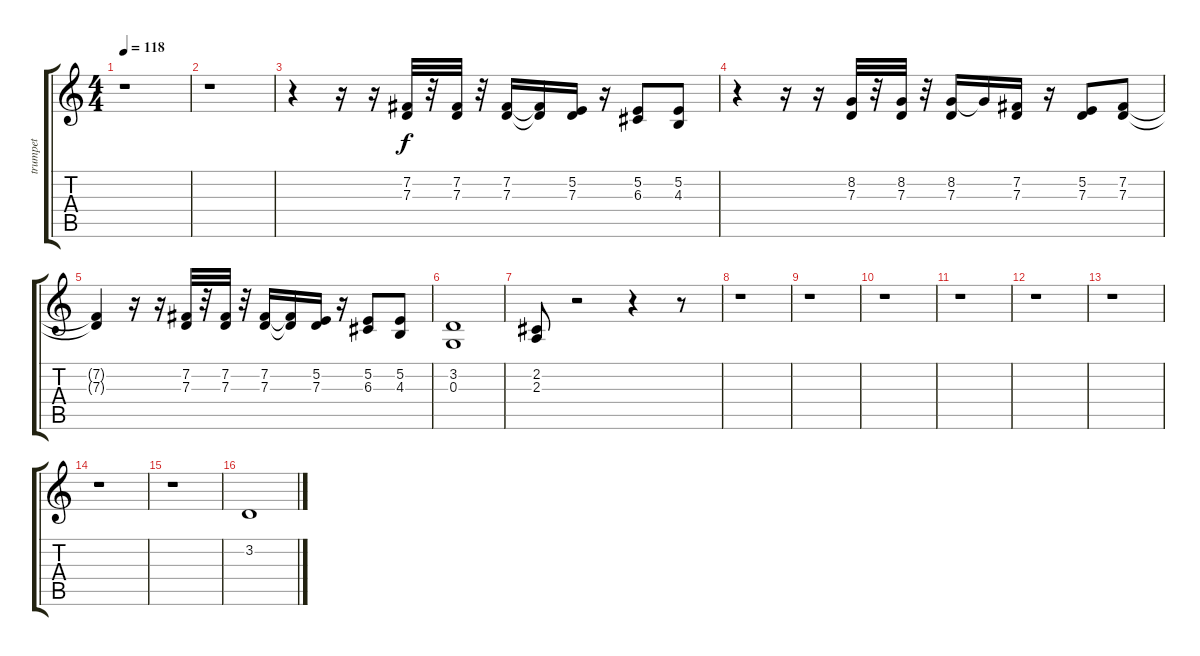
\track ("trumpet" "trumpet") {instrument trumpet}
\staff {score tabs}
\tuning (E4 B3 G3 D3 A2 E2) {hide}
\ts (4 4)
\tempo 118
\clef g2
\ks c
r.1{dy f} |
r.1 |
r.4 r.16 r.16 (7.2 7.3).32 r.32 (7.2 7.3).32 r.32 (7.2 7.3).16 (7.2{t} 7.3{t}).16 (5.2 7.3).16 r.16 (5.2 6.3).8 (5.2 4.3).8 |
r.4 r.16 r.16 (8.2 7.3).32 r.32 (8.2 7.3).32 r.32 (8.2 7.3).16 8.2{t}.16 (7.2 7.3).16 r.16 (5.2 7.3).8 (7.2 7.3).8 |
(7.2{t} 7.3{t}).4 r.16 r.16 (7.2 7.3).32 r.32 (7.2 7.3).32 r.32 (7.2 7.3).16 (7.2{t} 7.3{t}).16 (5.2 7.3).16 r.16 (5.2 6.3).8 (5.2 4.3).8 |
(3.2 0.3).1 |
(2.2 2.3).8 r.2 r.4 r.8 |
r.1 |
r.1 |
r.1 |
r.1 |
r.1 |
r.1 |
r.1 |
r.1 |
3.2.1
